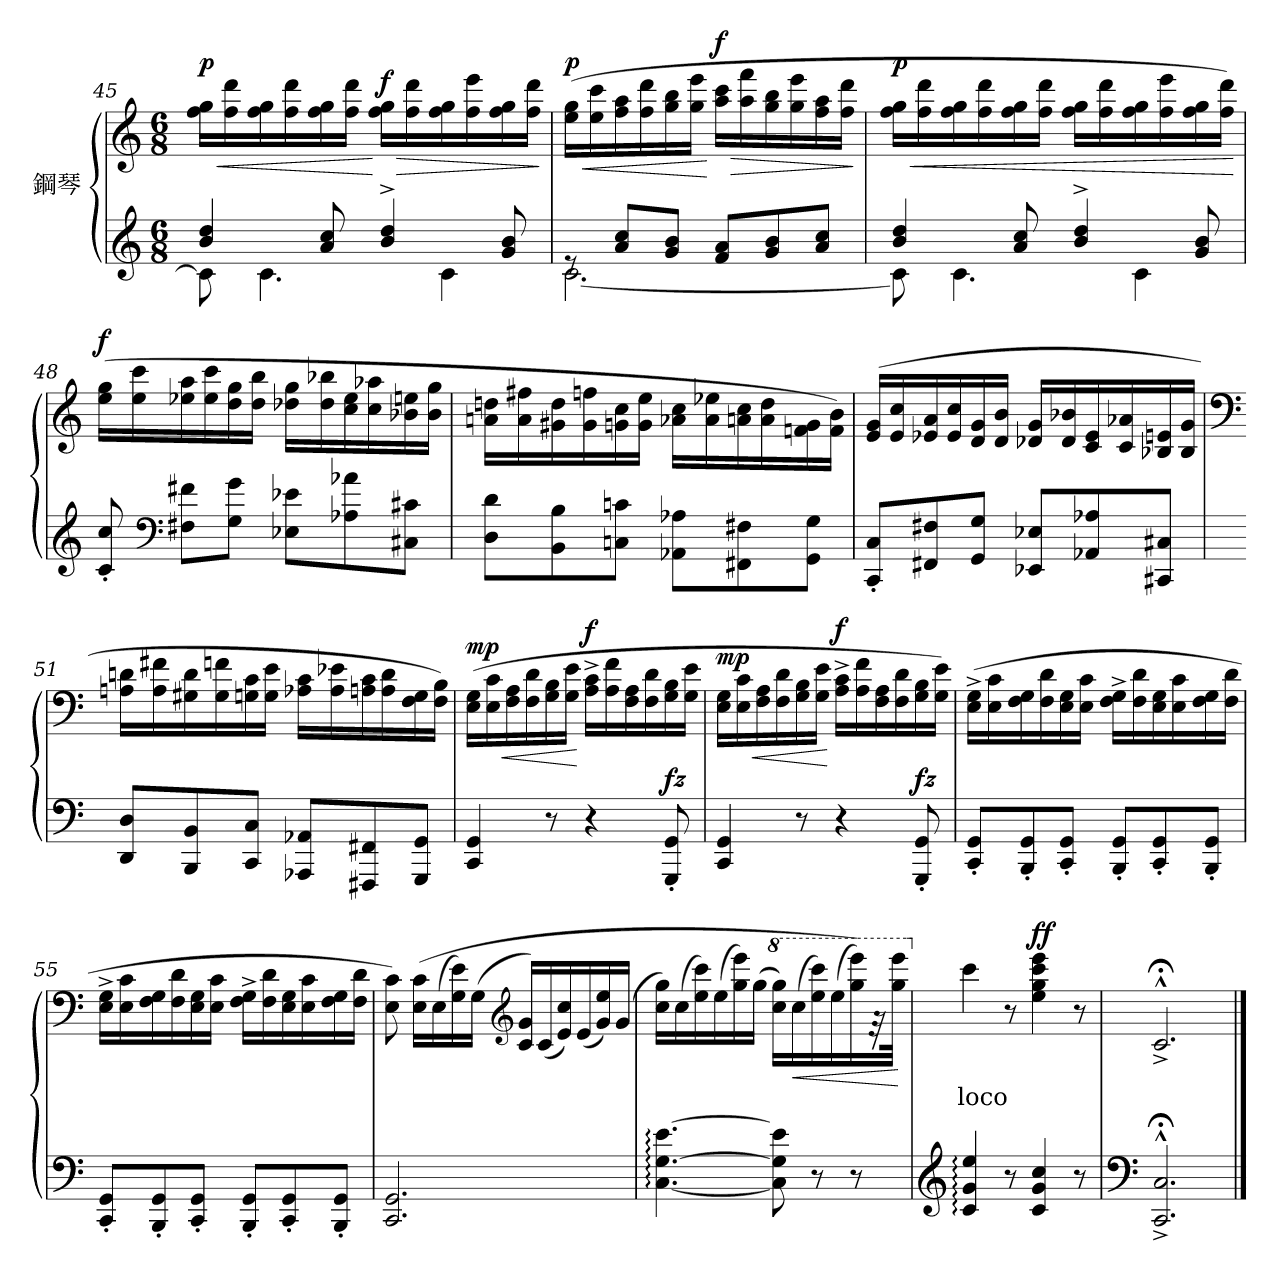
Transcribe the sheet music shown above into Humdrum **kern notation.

**kern	**kern	**text	**dynam
*part1	*part1	*part1	*part1
*staff2	*staff1	*staff1	*staff1/2
*I"鋼琴	*	*	*
*clefG2	*clefG2	*	*
*k[]	*k[]	*	*
*M6/8	*M6/8	*	*
=45	=45	=45	=45
*^	*	*	*
!	!	!	!	!LO:HP:b
!	!	!	!	!LO:DY:n=1:b
4b/ 4dd/	8c\]	16ff\ 16gg\LL	.	< p
.	.	16ff\ 16ddd\	.	.
.	4.c\	16ff\ 16gg\	.	.
.	.	16ff\ 16ddd\	.	.
8a/ 8cc/	.	16ff\ 16gg\	.	.
.	.	16ff\ 16ddd\JJ	.	.
!	!	!	!	!LO:HP:n=1:b
!	!	!	!	!LO:DY:n=2:b
4b/^ 4dd/^	.	16ff\ 16gg\LL	.	[ > f
.	.	16ff\ 16ddd\	.	.
.	4c\	16ff\ 16gg\	.	.
.	.	16ff\ 16eee\	.	.
8g/ 8b/	.	16ff\ 16gg\	.	.
.	.	16ff\ 16ddd\JJ	.	.
*v	*v	*	*	*
.	.	.	]
=46	=46	=46	=46
*^	*	*	*
!	!	!	!	!LO:HP:b
!	!	!	!	!LO:DY:n=1:b
8re	[2.c\	(>16ee\ 16gg\LL	.	< p
.	.	16ee\ 16ccc\	.	.
8a/ 8cc/L	.	16ff\ 16aa\	.	.
.	.	16ff\ 16ddd\	.	.
8g/ 8b/J	.	16gg\ 16bb\	.	.
.	.	16gg\ 16eee\JJ	.	.
!	!	!	!	!LO:HP:n=1:b
!	!	!	!	!LO:DY:n=2:b
8f/ 8a/L	.	16aa\ 16ccc\LL	.	[ > f
.	.	16aa\ 16fff\	.	.
8g/ 8b/	.	16gg\ 16bb\	.	.
.	.	16gg\ 16eee\	.	.
8a/ 8cc/J	.	16ff\ 16aa\	.	.
.	.	16ff\ 16ddd\JJ	.	.
*v	*v	*	*	*
.	.	.	]
=47	=47	=47	=47
*^	*	*	*
!	!	!	!	!LO:HP:b
!	!	!	!	!LO:DY:n=1:b
4b/ 4dd/	8c\]	16ff\ 16gg\LL	.	< p
.	.	16ff\ 16ddd\	.	.
.	4.c\	16ff\ 16gg\	.	.
.	.	16ff\ 16ddd\	.	.
8a/ 8cc/	.	16ff\ 16gg\	.	.
.	.	16ff\ 16ddd\JJ	.	.
4b/^ 4dd/^	.	16ff\ 16gg\LL	.	.
.	.	16ff\ 16ddd\	.	.
.	4c\	16ff\ 16gg\	.	.
.	.	16ff\ 16eee\	.	.
8g/ 8b/	.	16ff\ 16gg\	.	.
.	.	16ff\ 16ddd\JJ)	.	.
*v	*v	*	*	*
.	.	.	[
!!LO:LB:g=z
=48	=48	=48	=48
!	!	!	!LO:DY:b
8c/' 8cc/'	(>16ee\ 16gg\LL	.	f
.	16ee\ 16ccc\	.	.
*clefF4	*	*	*
8F#X\ 8f#X\L	16ee-X\ 16aa\	.	.
.	16ee-\ 16ccc\	.	.
8G\ 8g\J	16dd\ 16gg\	.	.
.	16dd\ 16bb\JJ	.	.
8E-X\ 8e-X\L	16dd-X\ 16gg\LL	.	.
.	16dd-\ 16bb-X\	.	.
8A-X\ 8a-X\	16cc\ 16ee-\	.	.
.	16cc\ 16aa-X\	.	.
8C#X\ 8c#X\J	16b-X\ 16een\	.	.
.	16b-\ 16gg\JJ	.	.
=49	=49	=49	=49
8D\ 8d\L	16an\ 16ddn\LL	.	.
.	16a\ 16ff#X\	.	.
8BB\ 8B\	16g#X\ 16dd\	.	.
.	16g#\ 16ffn\	.	.
8Cn\ 8cn\J	16gn\ 16cc\	.	.
.	16g\ 16ee\JJ	.	.
8AA-X\ 8A-X\L	16a-X\ 16cc\LL	.	.
.	16a-\ 16ee-X\	.	.
8FF#X\ 8F#X\	16an\ 16cc\	.	.
.	16a\ 16dd\	.	.
8GG\ 8G\J	16fn\ 16g\	.	.
.	16f\ 16b\JJ)	.	.
=50	=50	=50	=50
8CC/' 8C/'L	(>16e/ 16g/LL	.	.
.	16e/ 16cc/	.	.
8FF#X/ 8F#X/	16e-X/ 16a/	.	.
.	16e-/ 16cc/	.	.
8GG/ 8G/J	16d/ 16g/	.	.
.	16d/ 16b/JJ	.	.
8EE-X/ 8E-X/L	16d-X/ 16g/LL	.	.
.	16d-/ 16b-X/	.	.
8AA-X/ 8A-X/	16c/ 16e-/	.	.
.	16c/ 16a-X/	.	.
8CC#X/ 8C#X/J	16B-X/ 16en/	.	.
.	16B-/ 16g/JJ	.	.
!!LO:LB:g=z
=51	=51	=51	=51
*	*clefF4	*	*
8DD/ 8D/L	16An\ 16dn\LL	.	.
.	16A\ 16f#X\	.	.
8BBB/ 8BB/	16G#X\ 16d\	.	.
.	16G#\ 16fn\	.	.
8CC/ 8C/J	16Gn\ 16c\	.	.
.	16G\ 16e\JJ	.	.
8AAA-X/ 8AA-X/L	16A-X\ 16c\LL	.	.
.	16A-\ 16e-X\	.	.
8FFF#X/ 8FF#X/	16An\ 16c\	.	.
.	16A\ 16d\	.	.
8GGG/ 8GG/J	16F\ 16G\	.	.
.	16F\ 16B\JJ)	.	.
=52	=52	=52	=52
!	!	!	!LO:HP:b
!	!	!	!LO:DY:n=1:b
4CC/ 4GG/	(>16E\ 16G\LL	.	< mp
.	16E\ 16c\	.	.
.	16F\ 16A\	.	.
.	16F\ 16d\	.	.
8r	16G\ 16B\	.	.
.	16G\ 16e\JJ	.	.
!	!	!	!LO:DY:n=2:b
4r	16A\^ 16c\^LL	.	[ f
.	16A\ 16f\	.	.
.	16F\ 16A\	.	.
.	16F\ 16d\	.	.
!	!	!	!LO:DY:n=3:a=2
8GGG/' 8GG/'	16G\ 16B\	.	fz
.	16G\ 16e\JJ	.	.
=53	=53	=53	=53
!	!	!	!LO:HP:b
!	!	!	!LO:DY:n=1:b
4CC/ 4GG/	16E\ 16G\LL	.	< mp
.	16E\ 16c\	.	.
.	16F\ 16A\	.	.
.	16F\ 16d\	.	.
8r	16G\ 16B\	.	.
.	16G\ 16e\JJ	.	.
!	!	!	!LO:DY:n=2:b
4r	16A\^ 16c\^LL	.	[ f
.	16A\ 16f\	.	.
.	16F\ 16A\	.	.
.	16F\ 16d\	.	.
!	!	!	!LO:DY:n=3:a=2
8GGG/' 8GG/'	16G\ 16B\	.	fz
.	16G\ 16e\JJ)	.	.
=54	=54	=54	=54
8CC/' 8GG/'L	(>16E\^ 16G\^LL	.	.
.	16E\ 16c\	.	.
8BBB/' 8GG/'	16F\ 16G\	.	.
.	16F\ 16d\	.	.
8CC/' 8GG/'J	16E\ 16G\	.	.
.	16E\ 16c\JJ	.	.
8BBB/' 8GG/'L	16F\^ 16G\^LL	.	.
.	16F\ 16d\	.	.
8CC/' 8GG/'	16E\ 16G\	.	.
.	16E\ 16c\	.	.
8BBB/' 8GG/'J	16F\ 16G\	.	.
.	16F\ 16d\JJ	.	.
!!LO:LB:g=z
=55	=55	=55	=55
8CC/' 8GG/'L	16E\^ 16G\^LL	.	.
.	16E\ 16c\	.	.
8BBB/' 8GG/'	16F\ 16G\	.	.
.	16F\ 16d\	.	.
8CC/' 8GG/'J	16E\ 16G\	.	.
.	16E\ 16c\JJ	.	.
8BBB/' 8GG/'L	16F\^ 16G\^LL	.	.
.	16F\ 16d\	.	.
8CC/' 8GG/'	16E\ 16G\	.	.
.	16E\ 16c\	.	.
8BBB/' 8GG/'J	16F\ 16G\	.	.
.	16F\ 16d\JJ	.	.
=56	=56	=56	=56
2.CC/ 2.GG/	8E\ 8c\)	.	.
.	(>16E\ 16c\LL	.	.
.	(<16E\	.	.
.	16G\ 16e\)	.	.
.	(<16G\JJ	.	.
*	*clefG2	*	*
.	16c/ 16g/LL)	.	.
.	(<16c/	.	.
.	16e/ 16cc/)	.	.
.	(<16e/	.	.
.	16g/ 16ee/)	.	.
.	(<16g/JJ	.	.
=57	=57	=57	=57
[4.C\: [4.G\: [4.e\:	16cc\ 16gg\LL)	.	.
.	(<16cc\	.	.
.	16ee\ 16ccc\)	.	.
.	(<16ee\	.	.
.	16gg\ 16eee\)	.	.
.	(<16gg\JJ	.	.
*	*8va	*	*
8C\] 8G\] 8e\]	16ccc\ 16ggg\LL)	.	.
!	!	!	!LO:HP:b
.	(<16ccc\	.	<
8r	16eee\ 16cccc\)	.	.
.	(<16eee\	.	.
8r	16ggg\ 16eeee\))	.	.
*	*MM80	*	*
.	32rff	.	.
*	*MM56	*	*
.	32ggg\ 32eeee\JJk	.	.
.	.	.	[
=58	=58	=58	=58
*clefG2	*	*	*
*	*X8va	*	*
*	*MM80	*	*
!	!	!LO:LY:a	!
4c/: 4g/: 4ee/:	4ccc\	loco	.
8r	8r	.	.
!	!	!	!LO:DY:b
4c/ 4g/ 4cc/	4ee\ 4gg\ 4ccc\ 4eee\	.	ff
8r	8r	.	.
=59	=59	=59	=59
*clefF4	*	*	*
*	*MM30	*	*
2.CC/;<^^^ 2.C/;<^^^	2.c;<^^^/	.	.
==	==	==	==
*-	*-	*-	*-
